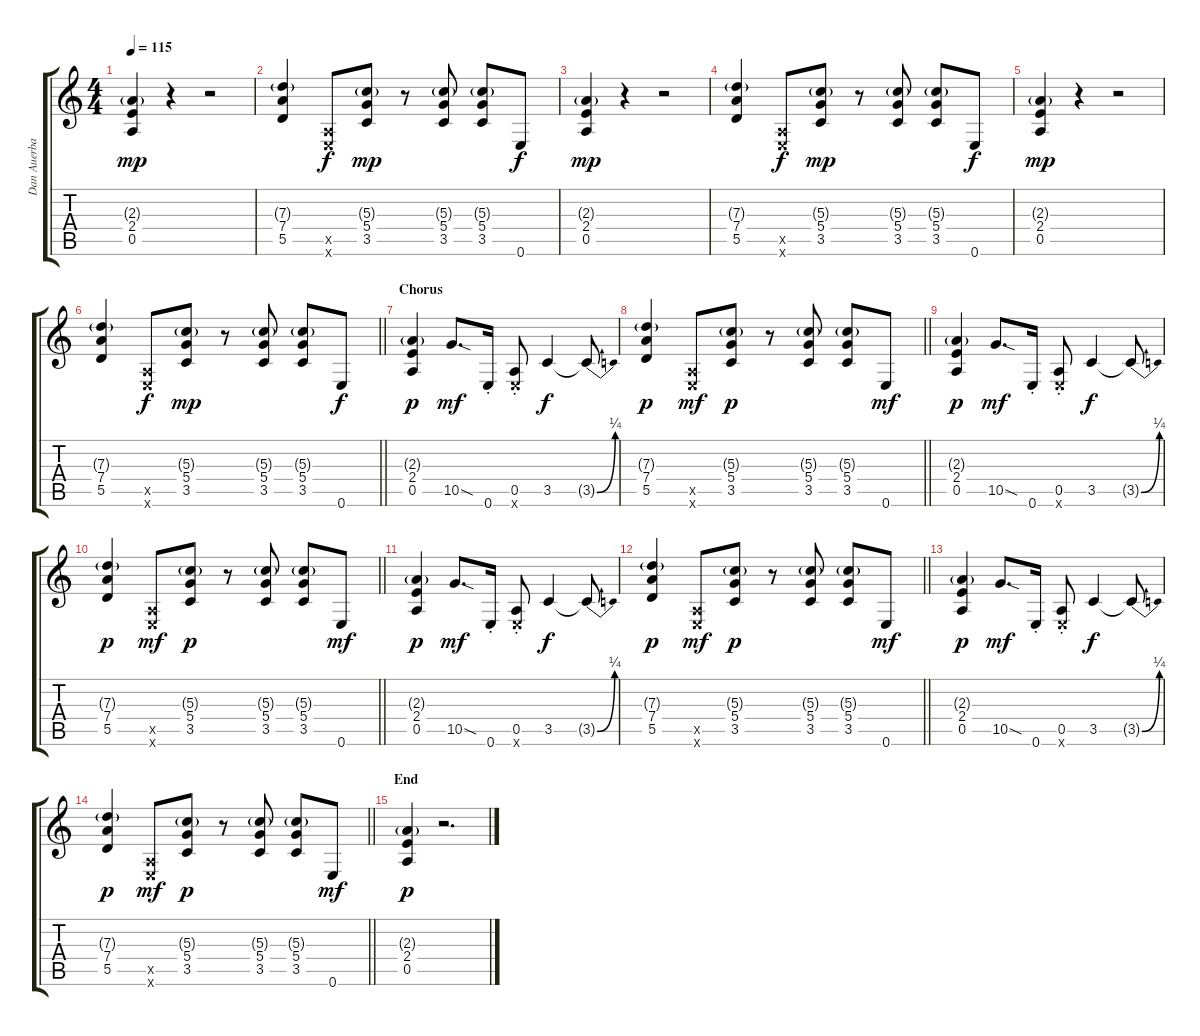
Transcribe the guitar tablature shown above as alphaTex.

\track ("Dan Auerbach - Guitar" "Dan Auerba") {instrument distortionguitar}
\staff {score tabs}
\tuning (E4 B3 G3 D3 A2 E2) {hide}
\ts (4 4)
\tempo 115
\clef g2
\ks c
(2.3{g} 2.4 0.5).4{dy mp} r.4 r.2 |
(7.3{g} 7.4 5.5).4 (0.5{x} 0.6{x}).8{dy f} (5.3{g} 5.4 3.5).8{dy mp} r.8 (5.3{g} 5.4 3.5).8 (5.3{g} 5.4 3.5).8 0.6.8{dy f} |
(2.3{g} 2.4 0.5).4{dy mp} r.4 r.2 |
(7.3{g} 7.4 5.5).4 (0.5{x} 0.6{x}).8{dy f} (5.3{g} 5.4 3.5).8{dy mp} r.8 (5.3{g} 5.4 3.5).8 (5.3{g} 5.4 3.5).8 0.6.8{dy f} |
(2.3{g} 2.4 0.5).4{dy mp} r.4 r.2 |
\barLineRight lightlight
(7.3{g} 7.4 5.5).4 (0.5{x} 0.6{x}).8{dy f} (5.3{g} 5.4 3.5).8{dy mp} r.8 (5.3{g} 5.4 3.5).8 (5.3{g} 5.4 3.5).8 0.6.8{dy f} |
\section ("" "Chorus")
(2.3{g} 2.4 0.5).4{dy p} 10.5{sod}.8{d dy mf} 0.6{st}.16 (0.5{st} 0.6{x}).8 3.5.4{dy f} 3.5{be (bend 0 0 60 1) t}.8 |
\barLineRight lightlight
(7.3{g} 7.4 5.5).4{dy p} (0.5{x} 0.6{x}).8{dy mf} (5.3{g} 5.4 3.5).8{dy p} r.8 (5.3{g} 5.4 3.5).8 (5.3{g} 5.4 3.5).8 0.6.8{dy mf} |
(2.3{g} 2.4 0.5).4{dy p} 10.5{sod}.8{d dy mf} 0.6{st}.16 (0.5{st} 0.6{x}).8 3.5.4{dy f} 3.5{be (bend 0 0 60 1) t}.8 |
\barLineRight lightlight
(7.3{g} 7.4 5.5).4{dy p} (0.5{x} 0.6{x}).8{dy mf} (5.3{g} 5.4 3.5).8{dy p} r.8 (5.3{g} 5.4 3.5).8 (5.3{g} 5.4 3.5).8 0.6.8{dy mf} |
(2.3{g} 2.4 0.5).4{dy p} 10.5{sod}.8{d dy mf} 0.6{st}.16 (0.5{st} 0.6{x}).8 3.5.4{dy f} 3.5{be (bend 0 0 60 1) t}.8 |
\barLineRight lightlight
(7.3{g} 7.4 5.5).4{dy p} (0.5{x} 0.6{x}).8{dy mf} (5.3{g} 5.4 3.5).8{dy p} r.8 (5.3{g} 5.4 3.5).8 (5.3{g} 5.4 3.5).8 0.6.8{dy mf} |
(2.3{g} 2.4 0.5).4{dy p} 10.5{sod}.8{d dy mf} 0.6{st}.16 (0.5{st} 0.6{x}).8 3.5.4{dy f} 3.5{be (bend 0 0 60 1) t}.8 |
\barLineRight lightlight
(7.3{g} 7.4 5.5).4{dy p} (0.5{x} 0.6{x}).8{dy mf} (5.3{g} 5.4 3.5).8{dy p} r.8 (5.3{g} 5.4 3.5).8 (5.3{g} 5.4 3.5).8 0.6.8{dy mf} |
\section ("" "End")
(2.3{g} 2.4 0.5).4{dy p} r.2{d}
